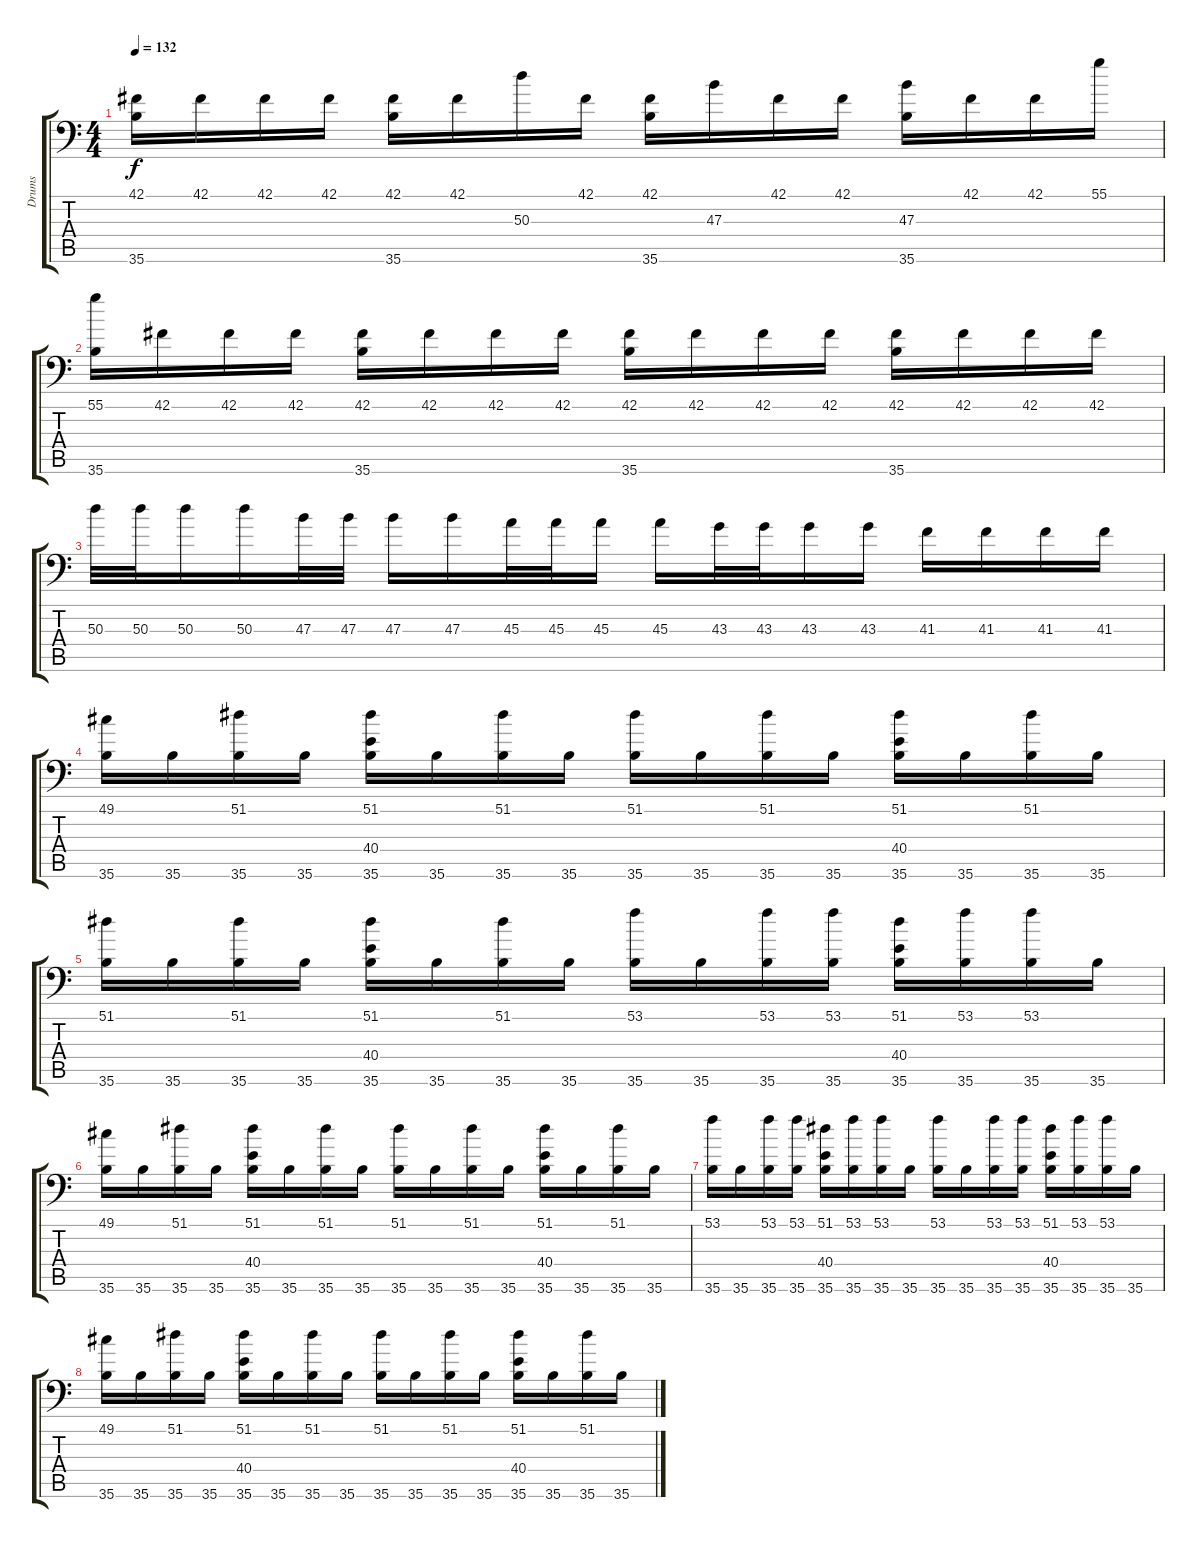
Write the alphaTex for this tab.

\track ("Drums" "Drums") {instrument acousticgrandpiano}
\staff {score tabs}
\tuning (C-1 C-1 C-1 C-1 C-1 C-1) {hide}
\ts (4 4)
\tempo 132
\clef f4
\ks c
(42.1 35.6).16{dy f} 42.1.16 42.1.16 42.1.16 (42.1 35.6).16 42.1.16 50.3.16 42.1.16 (42.1 35.6).16 47.3.16 42.1.16 42.1.16 (47.3 35.6).16 42.1.16 42.1.16 55.1.16 |
(55.1 35.6).16 42.1.16 42.1.16 42.1.16 (42.1 35.6).16 42.1.16 42.1.16 42.1.16 (42.1 35.6).16 42.1.16 42.1.16 42.1.16 (42.1 35.6).16 42.1.16 42.1.16 42.1.16 |
50.3.32 50.3.32 50.3.16 50.3.16 47.3.32 47.3.32 47.3.16 47.3.16 45.3.32 45.3.32 45.3.16 45.3.16 43.3.32 43.3.32 43.3.16 43.3.16 41.3.16 41.3.16 41.3.16 41.3.16 |
(49.1 35.6).16 35.6.16 (51.1 35.6).16 35.6.16 (51.1 40.4 35.6).16 35.6.16 (51.1 35.6).16 35.6.16 (51.1 35.6).16 35.6.16 (51.1 35.6).16 35.6.16 (51.1 40.4 35.6).16 35.6.16 (51.1 35.6).16 35.6.16 |
(51.1 35.6).16 35.6.16 (51.1 35.6).16 35.6.16 (51.1 40.4 35.6).16 35.6.16 (51.1 35.6).16 35.6.16 (53.1 35.6).16 35.6.16 (53.1 35.6).16 (53.1 35.6).16 (51.1 40.4 35.6).16 (53.1 35.6).16 (53.1 35.6).16 35.6.16 |
(49.1 35.6).16 35.6.16 (51.1 35.6).16 35.6.16 (51.1 40.4 35.6).16 35.6.16 (51.1 35.6).16 35.6.16 (51.1 35.6).16 35.6.16 (51.1 35.6).16 35.6.16 (51.1 40.4 35.6).16 35.6.16 (51.1 35.6).16 35.6.16 |
(53.1 35.6).16 35.6.16 (53.1 35.6).16 (53.1 35.6).16 (51.1 40.4 35.6).16 (53.1 35.6).16 (53.1 35.6).16 35.6.16 (53.1 35.6).16 35.6.16 (53.1 35.6).16 (53.1 35.6).16 (51.1 40.4 35.6).16 (53.1 35.6).16 (53.1 35.6).16 35.6.16 |
(49.1 35.6).16 35.6.16 (51.1 35.6).16 35.6.16 (51.1 40.4 35.6).16 35.6.16 (51.1 35.6).16 35.6.16 (51.1 35.6).16 35.6.16 (51.1 35.6).16 35.6.16 (51.1 40.4 35.6).16 35.6.16 (51.1 35.6).16 35.6.16
